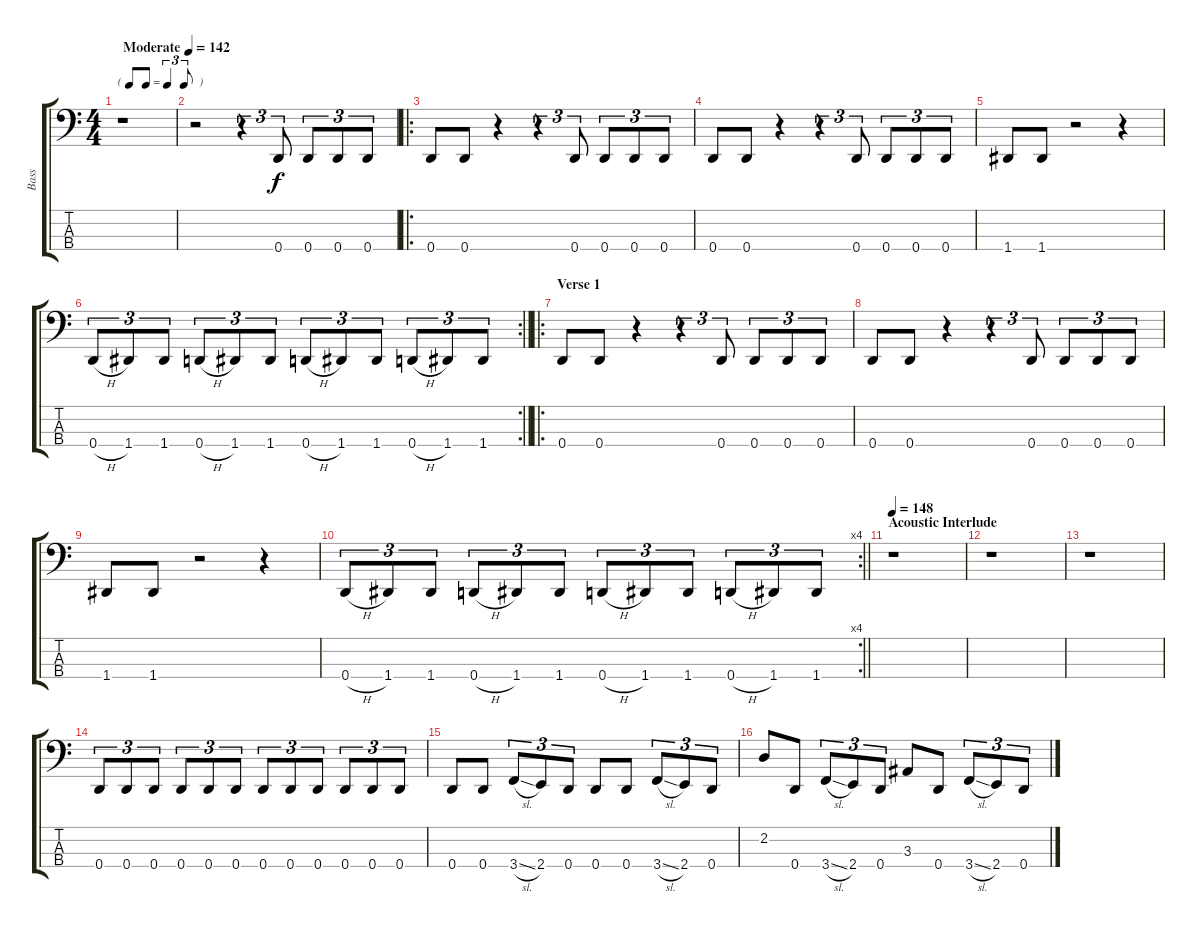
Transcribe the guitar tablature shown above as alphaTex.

\track ("Bass" "Bass") {instrument electricbassfinger}
\staff {score tabs}
\tuning (F2 C2 G1 D1) {hide}
\ts (4 4)
\tf triplet8th
\tempo (142 "Moderate")
\clef f4
\ks c
r.1{dy f instrument electricbassfinger} |
r.2 r.4{tu (3 2)} 0.4.8{tu (3 2)} 0.4.8{tu (3 2)} 0.4.8{tu (3 2)} 0.4.8{tu (3 2)} |
\ro
0.4.8 0.4.8 r.4 r.4{tu (3 2)} 0.4.8{tu (3 2)} 0.4.8{tu (3 2)} 0.4.8{tu (3 2)} 0.4.8{tu (3 2)} |
0.4.8 0.4.8 r.4 r.4{tu (3 2)} 0.4.8{tu (3 2)} 0.4.8{tu (3 2)} 0.4.8{tu (3 2)} 0.4.8{tu (3 2)} |
1.4.8 1.4.8 r.2 r.4 |
\rc 2
\barLineRight lightlight
0.4{h}.8{tu (3 2)} 1.4.8{tu (3 2)} 1.4.8{tu (3 2)} 0.4{h}.8{tu (3 2)} 1.4.8{tu (3 2)} 1.4.8{tu (3 2)} 0.4{h}.8{tu (3 2)} 1.4.8{tu (3 2)} 1.4.8{tu (3 2)} 0.4{h}.8{tu (3 2)} 1.4.8{tu (3 2)} 1.4.8{tu (3 2)} |
\ro
\section ("" "Verse 1")
0.4.8 0.4.8 r.4 r.4{tu (3 2)} 0.4.8{tu (3 2)} 0.4.8{tu (3 2)} 0.4.8{tu (3 2)} 0.4.8{tu (3 2)} |
0.4.8 0.4.8 r.4 r.4{tu (3 2)} 0.4.8{tu (3 2)} 0.4.8{tu (3 2)} 0.4.8{tu (3 2)} 0.4.8{tu (3 2)} |
1.4.8 1.4.8 r.2 r.4 |
\rc 4
\barLineRight lightlight
0.4{h}.8{tu (3 2)} 1.4.8{tu (3 2)} 1.4.8{tu (3 2)} 0.4{h}.8{tu (3 2)} 1.4.8{tu (3 2)} 1.4.8{tu (3 2)} 0.4{h}.8{tu (3 2)} 1.4.8{tu (3 2)} 1.4.8{tu (3 2)} 0.4{h}.8{tu (3 2)} 1.4.8{tu (3 2)} 1.4.8{tu (3 2)} |
\section ("" "Acoustic Interlude")
\tempo 148
r.1 |
r.1 |
r.1 |
0.4.8{tu (3 2)} 0.4.8{tu (3 2)} 0.4.8{tu (3 2)} 0.4.8{tu (3 2)} 0.4.8{tu (3 2)} 0.4.8{tu (3 2)} 0.4.8{tu (3 2)} 0.4.8{tu (3 2)} 0.4.8{tu (3 2)} 0.4.8{tu (3 2)} 0.4.8{tu (3 2)} 0.4.8{tu (3 2)} |
0.4.8 0.4.8 3.4{sl}.8{tu (3 2)} 2.4.8{tu (3 2)} 0.4.8{tu (3 2)} 0.4.8 0.4.8 3.4{sl}.8{tu (3 2)} 2.4.8{tu (3 2)} 0.4.8{tu (3 2)} |
2.2.8 0.4.8 3.4{sl}.8{tu (3 2)} 2.4.8{tu (3 2)} 0.4.8{tu (3 2)} 3.3.8 0.4.8 3.4{sl}.8{tu (3 2)} 2.4.8{tu (3 2)} 0.4.8{tu (3 2)}
